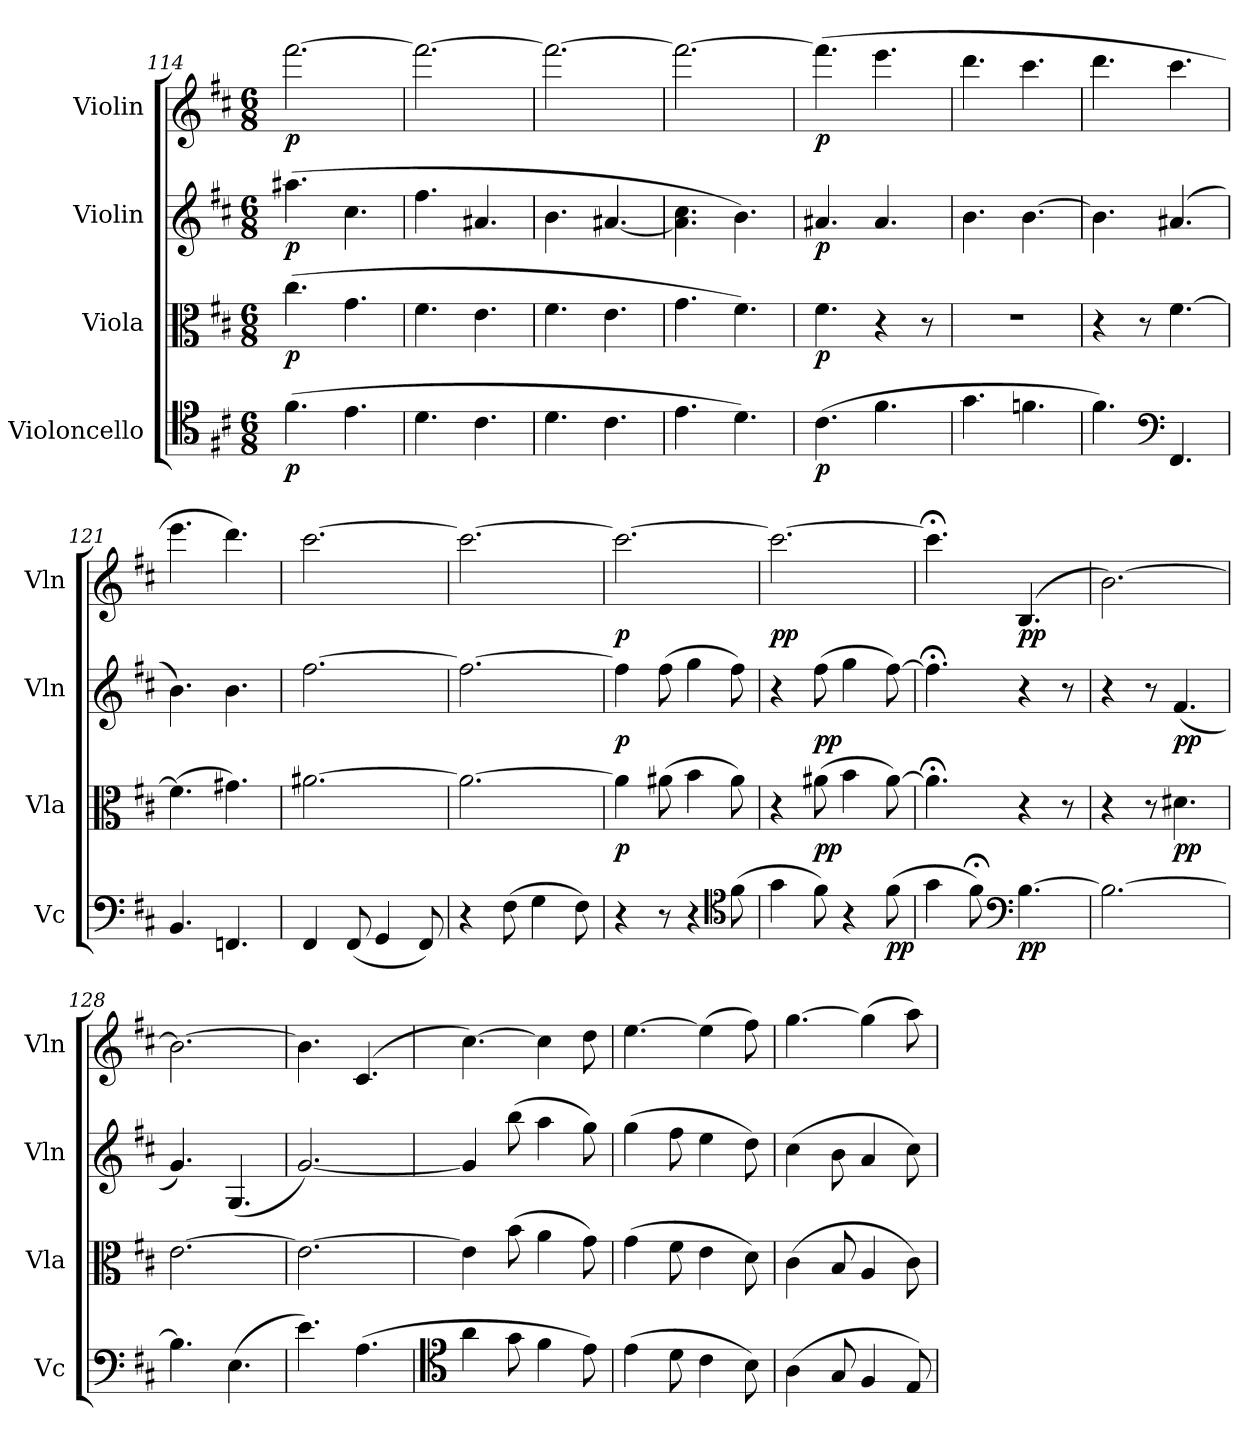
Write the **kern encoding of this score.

**kern	**dynam	**kern	**dynam	**kern	**dynam	**kern	**dynam
*part4	*part4	*part3	*part3	*part2	*part2	*part1	*part1
*staff4	*staff4	*staff3	*staff3	*staff2	*staff2	*staff1	*staff1
*I"Violoncello	*	*I"Viola	*	*I"Violin	*	*I"Violin	*
*I'Vc	*	*I'Vla	*	*I'Vln	*	*I'Vln	*
*clefC4	*	*clefC3	*	*clefG2	*	*clefG2	*
*k[f#c#]	*	*k[f#c#]	*	*k[f#c#]	*	*k[f#c#]	*
*M6/8	*	*M6/8	*	*M6/8	*	*M6/8	*
=114	=114	=114	=114	=114	=114	=114	=114
(4.f#\	p	(4.cc#\	p	(4.aa#X\	p	[2.fff#\	p
4.e\	.	4.g\	.	4.cc#\	.	.	.
=115	=115	=115	=115	=115	=115	=115	=115
4.d\	.	4.f#\	.	4.ff#\	.	2.fff#\_	.
4.c#\	.	4.e\	.	4.a#X/	.	.	.
=116	=116	=116	=116	=116	=116	=116	=116
4.d\	.	4.f#\	.	4.b\	.	2.fff#\_	.
4.c#\	.	4.e\	.	[4.a#X/	.	.	.
=117	=117	=117	=117	=117	=117	=117	=117
4.e\	.	4.g\	.	4.a#]\ 4.cc#\	.	2.fff#\_	.
4.d\)	.	4.f#\)	.	4.b\)	.	.	.
=118	=118	=118	=118	=118	=118	=118	=118
(4.c#\	p	4.f#\	p	4.a#X/	p	(4.fff#\]	p
4.f#\	.	4r	.	4.a#/	.	4.eee\	.
.	.	8r	.	.	.	.	.
=119	=119	=119	=119	=119	=119	=119	=119
4.g\	.	2.r	.	4.b\	.	4.ddd\	.
4.fn\	.	.	.	[4.b\	.	4.ccc#\	.
=120	=120	=120	=120	=120	=120	=120	=120
4.f#\)	.	4r	.	4.b\]	.	4.ddd\	.
.	.	8r	.	.	.	.	.
*clefF4	*	*	*	*	*	*	*
4.FF#/	.	[4.f#\	.	(4.a#X/	.	4.ccc#\	.
=121	=121	=121	=121	=121	=121	=121	=121
4.BB/	.	(4.f#\]	.	4.b\)	.	4.eee\	.
4.FFn/	.	4.g#X\)	.	4.b\	.	4.ddd\)	.
=122	=122	=122	=122	=122	=122	=122	=122
4FF#/	.	[2.a#X\	.	[2.ff#\	.	[2.ccc#\	.
(8FF#/	.	.	.	.	.	.	.
4GG/	.	.	.	.	.	.	.
8FF#/)	.	.	.	.	.	.	.
=123	=123	=123	=123	=123	=123	=123	=123
4r	.	2.a#\_	.	2.ff#\_	.	2.ccc#\_	.
(8F#\	.	.	.	.	.	.	.
4G\	.	.	.	.	.	.	.
8F#\)	.	.	.	.	.	.	.
=124	=124	=124	=124	=124	=124	=124	=124
4r	.	4a#\]	p	4ff#\]	p	2.ccc#\_	p
8r	.	(8a#X\	.	(8ff#\	.	.	.
4r	.	4b\	.	4gg\	.	.	.
*clefC4	*	*	*	*	*	*	*
(8f#\	.	8a#\)	.	8ff#\)	.	.	.
=125	=125	=125	=125	=125	=125	=125	=125
4g\	.	4r	.	4r	.	2.ccc#\_	pp
8f#\)	.	(8a#X\	pp	(8ff#\	pp	.	.
4r	.	4b\	.	4gg\	.	.	.
(8f#\	pp	[8a#\)	.	[8ff#\)	.	.	.
=126	=126	=126	=126	=126	=126	=126	=126
4g\	.	4.a#;<\]	.	4.ff#;<\]	.	4.ccc#;<\]	.
8f#;<\)	.	.	.	.	.	.	.
*clefF4	*	*	*	*	*	*	*
[4.B\	pp	4r	.	4r	.	(4.B/	pp
.	.	8r	.	8r	.	.	.
=127	=127	=127	=127	=127	=127	=127	=127
2.B\_	.	4r	.	4r	.	[2.b\)	.
.	.	8r	.	8r	.	.	.
.	.	4.d#X\	pp	(4.f#/	pp	.	.
=128	=128	=128	=128	=128	=128	=128	=128
4.B\]	.	[2.e\	.	4.g/)	.	2.b\_	.
(4.E\	.	.	.	(4.G/	.	.	.
=129	=129	=129	=129	=129	=129	=129	=129
4.e\)	.	2.e\_	.	[2.g/)	.	4.b\]	.
(4.A\	.	.	.	.	.	(4.c#/	.
=130	=130	=130	=130	=130	=130	=130	=130
*clefC4	*	*	*	*	*	*	*
4a\	.	4e\]	.	4g/]	.	[4.cc#\)	.
8g\	.	(8b\	.	(8bb\	.	.	.
4f#\	.	4a\	.	4aa\	.	4cc#\]	.
8e\)	.	8g\)	.	8gg\)	.	8dd\	.
=131	=131	=131	=131	=131	=131	=131	=131
(4e\	.	(4g\	.	(4gg\	.	[4.ee\	.
8d\	.	8f#\	.	8ff#\	.	.	.
4c#\	.	4e\	.	4ee\	.	(4ee\]	.
8B\)	.	8d\)	.	8dd\)	.	8ff#\)	.
=132	=132	=132	=132	=132	=132	=132	=132
(4A\	.	(4c#\	.	(4cc#\	.	[4.gg\	.
8G/	.	8B/	.	8b\	.	.	.
4F#/	.	4A/	.	4a/	.	(4gg\]	.
8E/)	.	8c#\)	.	8cc#\)	.	8aa\)	.
=	=	=	=	=	=	=	=
*-	*-	*-	*-	*-	*-	*-	*-
